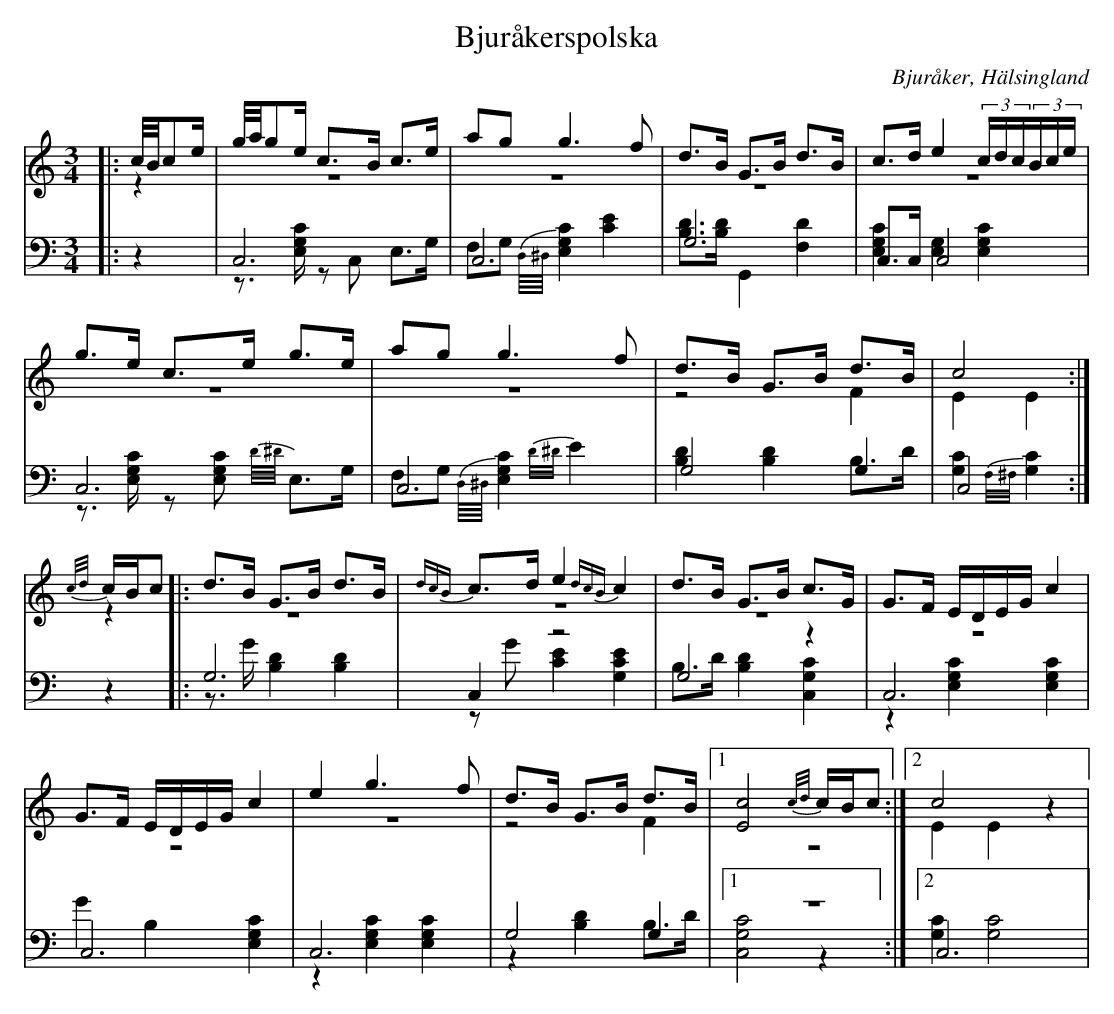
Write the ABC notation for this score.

X:1
T: Bjuråkerspolska
O: Bjuråker, Hälsingland
M: 3/4
L: 1/8
K: C
V:1
V:2 merge
V:3
V:4 merge
V:1
|:c//B//ce/|g//a//ge/ c>B c>e|ag g3 f|d>B G>B d>B|c>d e2 (3c/d/c/(3B/c/e/|
g>e c>e g>e|ag g3 f|d>B G>B d>B|c4:|
{c/d/}c/B/c |:d>B G>B d>B|{dcB}c>d e2 {dcB}c2|d>B G>B c>G|G>F E/D/E/G/ c2|
G>F E/D/E/G/ c2|e2 g3 f|d>B G>B d>B|1 [E4c4] {c/d/}c/B/c:|2 c4 z2|
V:2
|:z2|z6|z6|z6|z6|
z6|z6|z4 F2|E2 E2:|
z2|:z6|z6|z6|z6|
 z6|z6|z4 F2|1 z6:|2 E2 E2 z2|
V:3 clef=bass
|:z2|C,6|C,6|G,6|C,>C, C,4|
C,6|C,6|G,4 G,2|C,4:|
z2|:G,6|C,2 z4|G,4 z2|C,6|
 C,6|C,6|G,4 G,2|1 z6:|2 C,6|
V:4 clef=bass
|:z2|z>[E,G,C] zC, E,>G,|F,G, {D,//^D,//}[E,2G,2C2] [E2C2]|[B,D]>[B,D] G,,2 [F,2D2]|[E,2G,2C2] [E,2G,2] [E,2G,2C2]|
z>[E,G,C] z[E,G,C] {D//^D//}E,>G,|F,G, {D,//^D,//}[E,2G,2C2] {D/^D/}E2|[B,2D2] [B,2D2] B,>D|[G,2C2] {F,/^F,/}[G,2C2]:|
z2|:z>G [B,2D2] [B,2D2]|zG [C2E2] [G,2C2E2]|B,>D[B,2D2] [C,2G,2C2]|z2 [E,2G,2C2] [E,2G,2C2]|
G2 B,2 [E,2G,2C2]|z2 [E,2G,2C2] [E,2G,2C2]|z2 [B,2D2] B,>D|1 [C,4G,4C4] z2:|2 [G,2C2] [G,4C4]|
